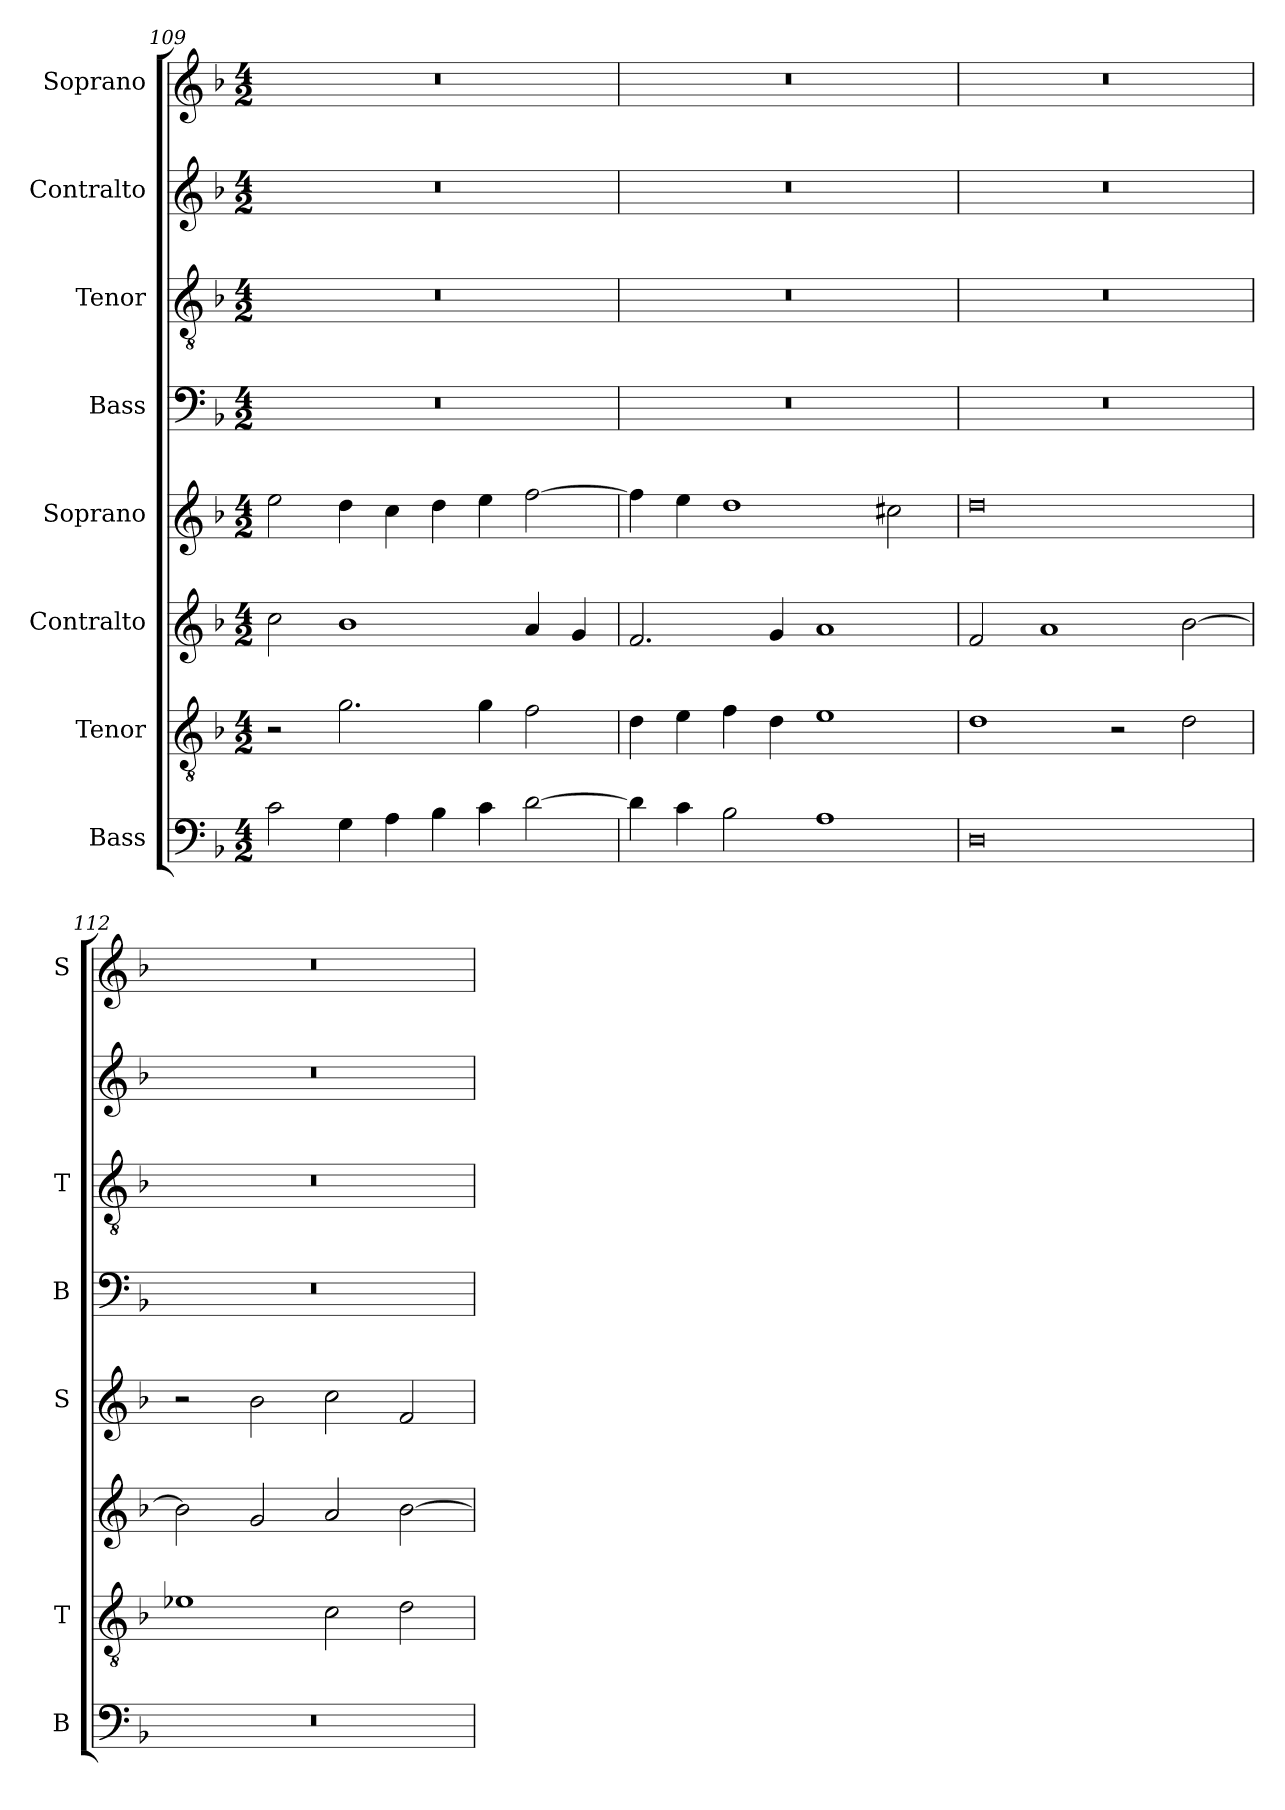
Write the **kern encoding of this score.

**kern	**kern	**kern	**kern	**kern	**kern	**kern	**kern
*part8	*part7	*part6	*part5	*part4	*part3	*part2	*part1
*staff8	*staff7	*staff6	*staff5	*staff4	*staff3	*staff2	*staff1
*I"Bass	*I"Tenor	*I"Contralto	*I"Soprano	*I"Bass	*I"Tenor	*I"Contralto	*I"Soprano
*I'B	*I'T	*	*I'S	*I'B	*I'T	*	*I'S
*clefF4	*clefGv2	*clefG2	*clefG2	*clefF4	*clefGv2	*clefG2	*clefG2
*k[b-]	*k[b-]	*k[b-]	*k[b-]	*k[b-]	*k[b-]	*k[b-]	*k[b-]
*G:dor	*G:dor	*G:dor	*G:dor	*G:dor	*G:dor	*G:dor	*G:dor
*M4/2	*M4/2	*M4/2	*M4/2	*M4/2	*M4/2	*M4/2	*M4/2
=109	=109	=109	=109	=109	=109	=109	=109
2c	2r	2cc	2ee	0r	0r	0r	0r
4G	2.g	1b-	4dd	.	.	.	.
4A	.	.	4cc	.	.	.	.
4B-	.	.	4dd	.	.	.	.
4c	4g	.	4ee	.	.	.	.
[2d	2f	4a	[2ff	.	.	.	.
.	.	4g	.	.	.	.	.
=110	=110	=110	=110	=110	=110	=110	=110
4d]	4d	2.f	4ff]	0r	0r	0r	0r
4c	4e	.	4ee	.	.	.	.
2B-	4f	.	1dd	.	.	.	.
.	4d	4g	.	.	.	.	.
1A	1e	1a	.	.	.	.	.
.	.	.	2cc#X	.	.	.	.
=111	=111	=111	=111	=111	=111	=111	=111
0D	1d	2f	0dd	0r	0r	0r	0r
.	.	1a	.	.	.	.	.
.	2r	.	.	.	.	.	.
.	2d	[2b-	.	.	.	.	.
=112	=112	=112	=112	=112	=112	=112	=112
0r	1e-X	2b-]	2r	0r	0r	0r	0r
.	.	2g	2b-	.	.	.	.
.	2c	2a	2cc	.	.	.	.
.	2d	[2b-	2f	.	.	.	.
=	=	=	=	=	=	=	=
*-	*-	*-	*-	*-	*-	*-	*-
